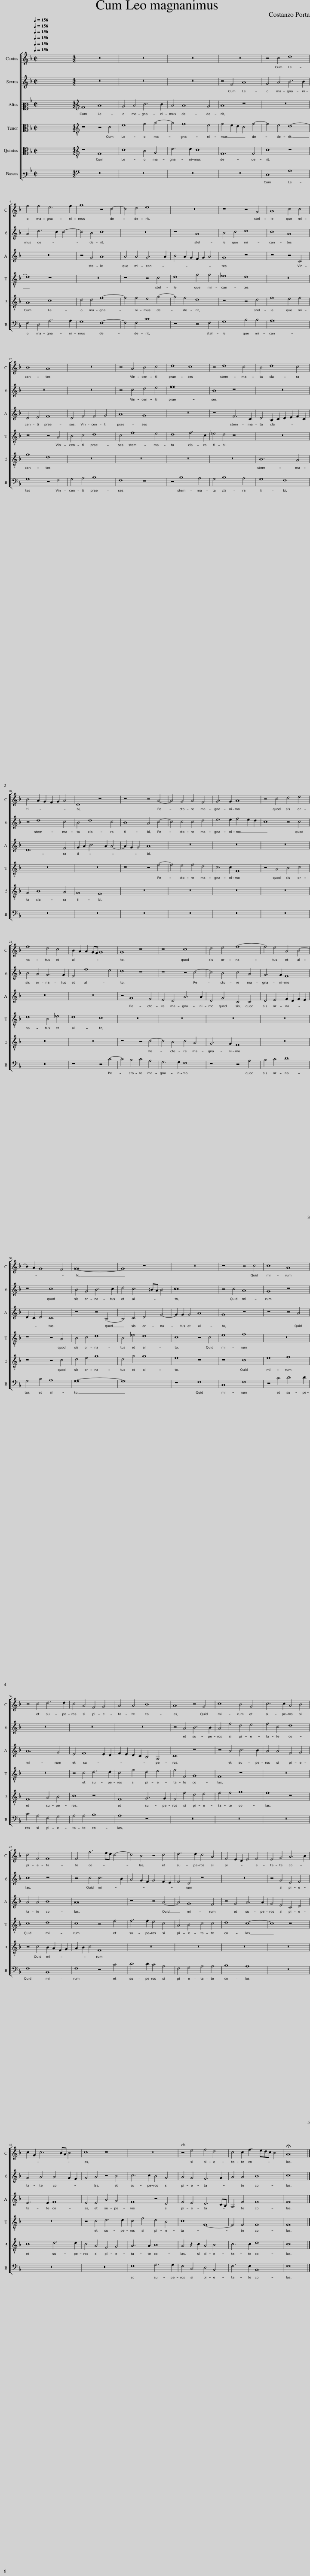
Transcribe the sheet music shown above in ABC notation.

X:1
%%score [ 1 2 3 [ 4 5 ] 6 ]
L:1/8
Q:1/4=156
M:2/2
I:linebreak $
K:F
V:1 treble
V:2 treble
V:3 alto2
V:4 alto
V:5 alto
V:6 bass3
V:1
 x8 | x8 |[M:4/2] z16 | z16 | z16 | %5
 z16 | z4 c4 d8 |$ f4 f4 e6 f2 | g8 z4 c4- | c4 d4 e8 | %10
 z16 | z8 z4 G4 | A8 c4 c4 |$ B8 A8 | z16 | %15
 z4 A4 B4 c4 | d8 c8 | z4 d8 c4 | B4 d8 c4 |$ B4 A2 G2 F2 G2 A4 | %20
 D8 z8 | z8 z4 A4- | A4 G4 A4 F4 | G6 G2 A8 | z4 c4 d4 e4 |$ %25
 f8 d4 c4 | B2 A2 A2 GF G8 | G8 z8 | z8 c8 | d4 e4 f8- | %30
 f4 e4 A4 B4- |$ B2 A2 G8 F4 | G16- | G8 z8 | z16 | %35
 z8 z4 c4 | c8 A8 |$ z4 c4 d6 d2 | c4 A4 F4 G4 | A4 A4 B8 | %40
 A8 z4 G4 | c8 B4 G4 | c6 c2 A4 B4 |$ c4 F4 F8 | F4 f6 ed c4- | %45
 c4 B4 z4 c4 | d6 d2 c4 A4 | F4 E2 D2 E4 F4 | E4 G4 A6 B2 |$ c2 G2 c6 BA B4 | %50
 c8 z8 | z16 | z4 e4 f4 d4 | c4 c2 f3 edc B4 | !fermata!A16 |] %55
V:2
 x8 | x8 |[M:4/2] z16 | z16 | z16 | %5
 z4 F4 A8 | G4 A4 B6 B2 |$ A4 d6 c2 c4- | c4 B4 c8 | z16 | %10
 z8 A8 | B4 c4 d8 | c8 A8 |$ z16 | z16 | %15
 z4 c4 d4 e4 | f16 | B8 z8 | z16 |$ z4 d8 c4 | %20
 B4 d8 c4 | B8 A4 c4- | c4 c4 c4 d4 | e6 e2 f4 e2 d2 | c8 z4 c4 |$ %25
 B4 A4 G6 G2 | F4 f8 e4 | d8 z8 | z8 z4 c4- | c4 B4 c4 A4 | %30
 G6 G2 F8 |$ z8 c8 | B4 G4 B6 c2 | d4 c6 =BA B4 | c16 | %35
 z4 c4 A8 | G8 z8 |$ z16 | z16 | z16 | %40
 z4 A4 B6 B2 | A4 f4 d4 e4 | f4 c4 d8 |$ c8 z8 | z4 c4 c6 B2 | %45
 A4 G2 F2 G4 F2 E2 | F4 D4 z8 | z16 | z4 G4 E4 F4 |$ G4 A4 A4 G2 F2 | %50
 G4 A4 z4 B4 | c6 c2 B4 G4 | A4 G4 F6 G2 | A4 A4 B8 | c16 |] %55
V:3
 x8 | x8 |[M:4/2][K:treble] F8 A8 | G4 A4 B6 B2 | A4 A8 G4 | %5
 A8 z8 | z16 |$ z16 | z4 G4 A8 | A4 A4 G6 A2 | %10
 B4 A2 G2 F2 G2 A4 | G8 z8 | z8 z4 C4 |$ D4 E4 F8 | D4 F4 F4 G4 | %15
 A8 G8 | z16 | z8 F6 C2 | D4 B,2 C2 D2 E2 F2 C2 |$ D12 F4 | %20
 G2 A2 B6 A2 A4- | A2 G2 G4 A8 | z16 | z16 | z16 |$ %25
 z16 | z16 | z4 G8 F4 | E4 D4 A6 A2 | D4 G4 C4 C4 | %30
 D4 E4 F2 D2 F2 E2 |$ D2 C2 D4 C8 | z8 z4 B,4- | B,4 C4 D4 G4- | G2 G2 G4 A8 | %35
 G8 z8 | z8 z4 A4 |$ A12 G4 | E4 F8 E2 D2 | F2 E2 D2 C2 B,4 G,4 | %40
 C8 z8 | z4 A4 B6 B2 | A4 A4 F4 G4 |$ A4 A4 B8 | A16 | %45
 z8 z4 A4- | A4 G8 F4 | z4 G4 A6 A2 | G4 E4 C4 D4 |$ E6 E2 F8 | %50
 E4 E4 A4 G4 | F8 z4 D4 | F4 E4 D6 CB, | A,4 F4 F8 | F16 |] %55
V:4
 x8 | x8 |[M:4/2][K:treble-8] z8 z4 c4 | e8 f4 g4- | g4 f8 e4 | %5
 f4 e2 d2 c4 f4- | f4 e4 d8- |$ d8 z8 | z16 | z8 z4 c4 | %10
 d8 f4 f4 | _e8 d8 | z16 |$ z8 z4 A4 | B4 c4 d8 | %15
 c4 f8 e4 | d8 f6 c2 | _e4 d4 z8 | z16 |$ z16 | %20
 z16 | z8 z4 f4- | f4 e4 f4 d4 | c6 c2 F8 | z4 A4 B4 c4 |$ %25
 d8 B4 _e4 | d8 c8 | z16 | z16 | z16 | %30
 z16 |$ z8 z4 A4 | B4 c4 d8 | B4 _e4 d8 | c8 z4 c4 | %35
 e8 f8 | z16 |$ z16 | z4 c4 d6 d2 | c4 f4 d4 e4 | %40
 f4 F4 G8 | F8 z8 | z16 |$ c8 d8 | c8 z4 f4 | %45
 f6 f2 e4 c4 | A4 B4 c4 c4 | d8 c8- | c8 z8 |$ z16 | %50
 z4 c4 d6 d2 | c4 f4 d4 B4 | c8 F8- | F4 F4 F8 | F16 |] %55
V:5
 x8 | x8 |[M:4/2][K:treble-8] z8 F8 | c8 B4 G4 | d6 d2 c8 | %5
 F12 F4 | c8 z8 |$ A8 c8 | d4 d4 f8- | f4 f4 e4 g4- | %10
 g4 f4 d8 | z8 z4 d4 | f8 e4 f4 |$ g8 d8 | z16 | %15
 z16 | z16 | z16 | B12 A4 |$ G4 B8 A4 | %20
 G8 F8 | z16 | z16 | z16 | z16 |$ %25
 z16 | z16 | z8 z4 c4- | c4 B4 c4 A4 | G6 G2 F8 | %30
 z16 |$ z8 z4 c4 | d4 e4 g8 | d4 g4 g8 | e8 z8 | %35
 z8 c8 | e8 f8 |$ F8 A4 B4 | c8 z8 | F8 G6 G2 | %40
 F4 f4 d4 e4 | f4 f4 g8 | f8 z8 |$ z4 c4 B2 A2 F2 G2 | A2 B2 c4 F8 | %45
 z16 | z16 | z16 | z16 |$ c8 d6 d2 | %50
 c4 A4 F4 G4 | A6 A2 B8 | A4 z2 c2 A4 B4 | c6 c2 d8 | c16 |] %55
V:6
 x8 | x8 |[M:4/2][K:bass] z16 | z16 | z16 | %5
 z16 | C,8 G,8 |$ F,4 D,4 A,6 A,2 | G,8 F,8- | F,4 F,4 C8 | %10
 z8 z4 F,4 | G,8 B,4 B,4 | A,16 |$ G,8 z4 F,4 | G,4 A,4 B,8 | %15
 F,8 z8 | z4 B,8 A,4 | G,4 B,8 A,4 | G,8 F,8 |$ z16 | %20
 z16 | z16 | z16 | z16 | z16 |$ %25
 z16 | z8 z4 C4- | C4 B,4 C4 A,4 | G,6 G,2 F,8 | z8 z4 A,4 | %30
 B,4 C4 D8 |$ G,4 B,4 A,8 | G,16- | G,16 | z8 F,8 | %35
 C,8 F,8 | z4 C4 D6 D2 |$ C4 A,4 F,4 G,4 | A,4 A,4 B,8 | A,8 z8 | %40
 z16 | z16 | z16 |$ F,8 B,,8 | F,8 z4 C4 | %45
 D6 D2 C4 A,4 | F,4 G,4 A,4 A,4 | B,8 A,8 | z16 |$ z16 | %50
 z16 | F,8 G,6 G,2 | F,4 C,4 D,4 B,,4 | F,6 F,2 B,,8 | F,16 |] %55
